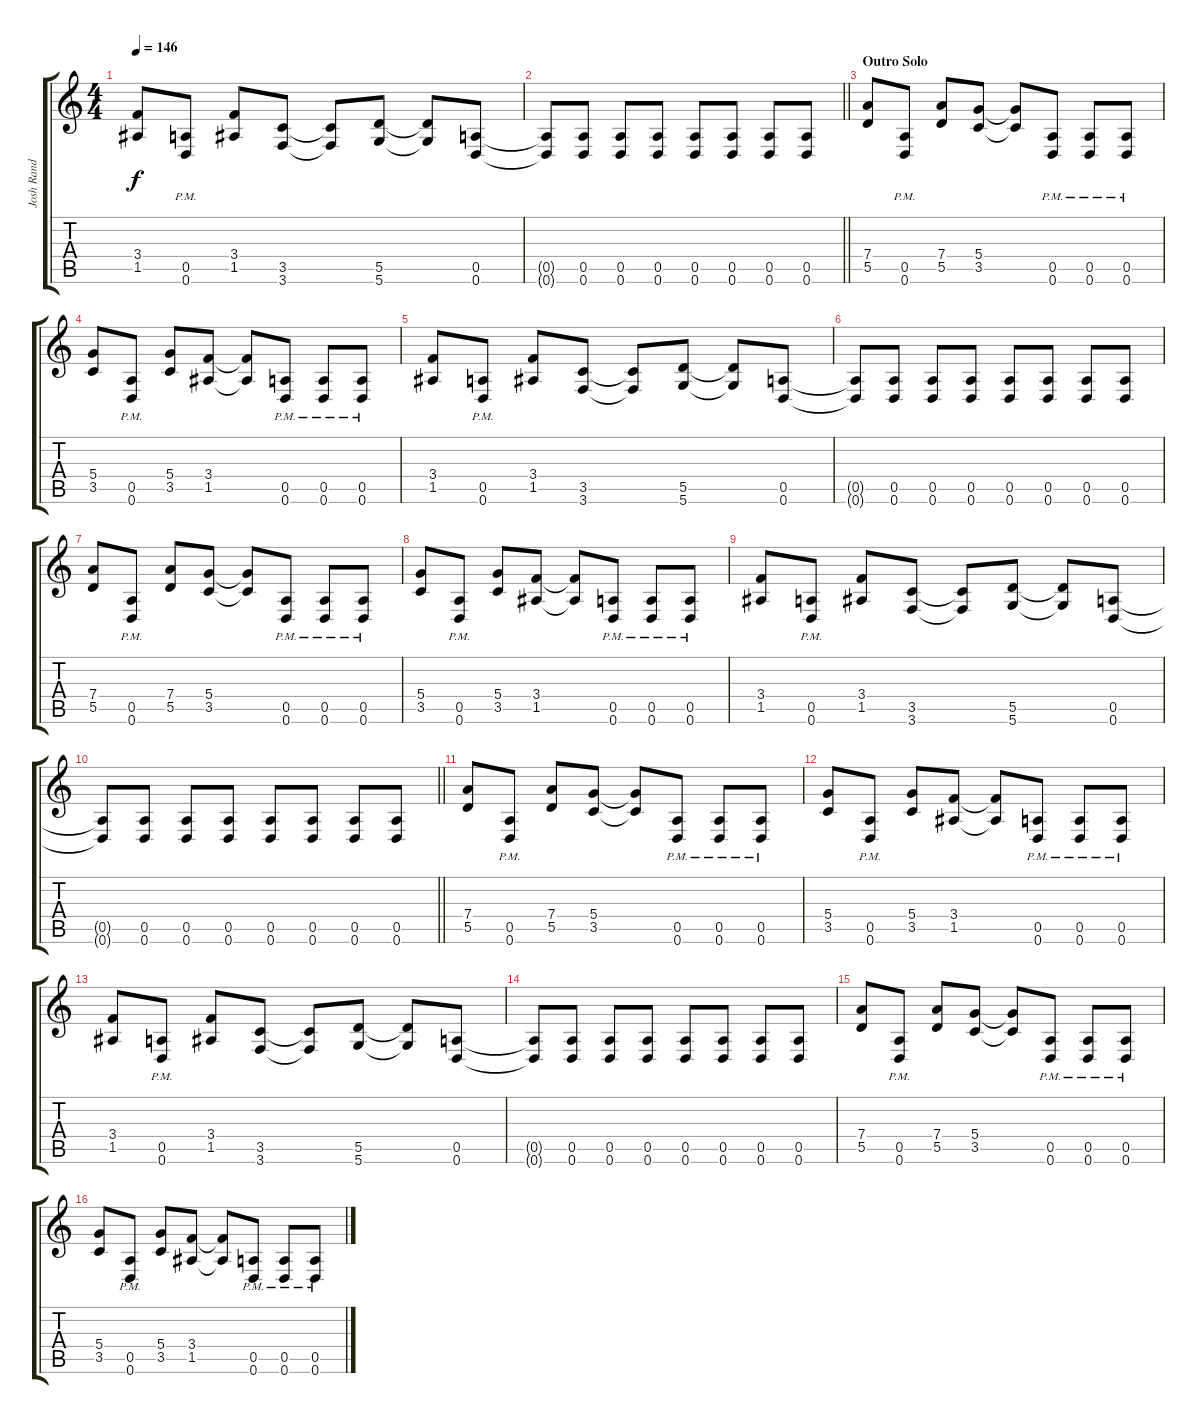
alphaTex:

\track ("Josh Rand" "Josh Rand") {instrument distortionguitar}
\staff {score tabs}
\tuning (E4 B3 G3 D3 A2 D2) {hide}
\ts (4 4)
\tempo 146
\clef g2
\ks c
(3.4 1.5).8{dy f} (0.5{pm} 0.6{pm}).8 (3.4 1.5).8 (3.5 3.6).8 (3.5{t} 3.6{t}).8 (5.5 5.6).8 (5.5{t} 5.6{t}).8 (0.5 0.6).8 |
\barLineRight lightlight
(0.5{t} 0.6{t}).8 (0.5 0.6).8 (0.5 0.6).8 (0.5 0.6).8 (0.5 0.6).8 (0.5 0.6).8 (0.5 0.6).8 (0.5 0.6).8 |
\section ("" "Outro Solo")
(7.4 5.5).8 (0.5{pm} 0.6{pm}).8 (7.4 5.5).8 (5.4 3.5).8 (5.4{t} 3.5{t}).8 (0.5{pm} 0.6{pm}).8 (0.5{pm} 0.6{pm}).8 (0.5{pm} 0.6{pm}).8 |
(5.4 3.5).8 (0.5{pm} 0.6{pm}).8 (5.4 3.5).8 (3.4 1.5).8 (3.4{t} 1.5{t}).8 (0.5{pm} 0.6{pm}).8 (0.5{pm} 0.6{pm}).8 (0.5{pm} 0.6{pm}).8 |
(3.4 1.5).8 (0.5{pm} 0.6{pm}).8 (3.4 1.5).8 (3.5 3.6).8 (3.5{t} 3.6{t}).8 (5.5 5.6).8 (5.5{t} 5.6{t}).8 (0.5 0.6).8 |
(0.5{t} 0.6{t}).8 (0.5 0.6).8 (0.5 0.6).8 (0.5 0.6).8 (0.5 0.6).8 (0.5 0.6).8 (0.5 0.6).8 (0.5 0.6).8 |
(7.4 5.5).8 (0.5{pm} 0.6{pm}).8 (7.4 5.5).8 (5.4 3.5).8 (5.4{t} 3.5{t}).8 (0.5{pm} 0.6{pm}).8 (0.5{pm} 0.6{pm}).8 (0.5{pm} 0.6{pm}).8 |
(5.4 3.5).8 (0.5{pm} 0.6{pm}).8 (5.4 3.5).8 (3.4 1.5).8 (3.4{t} 1.5{t}).8 (0.5{pm} 0.6{pm}).8 (0.5{pm} 0.6{pm}).8 (0.5{pm} 0.6{pm}).8 |
(3.4 1.5).8 (0.5{pm} 0.6{pm}).8 (3.4 1.5).8 (3.5 3.6).8 (3.5{t} 3.6{t}).8 (5.5 5.6).8 (5.5{t} 5.6{t}).8 (0.5 0.6).8 |
\barLineRight lightlight
(0.5{t} 0.6{t}).8 (0.5 0.6).8 (0.5 0.6).8 (0.5 0.6).8 (0.5 0.6).8 (0.5 0.6).8 (0.5 0.6).8 (0.5 0.6).8 |
(7.4 5.5).8 (0.5{pm} 0.6{pm}).8 (7.4 5.5).8 (5.4 3.5).8 (5.4{t} 3.5{t}).8 (0.5{pm} 0.6{pm}).8 (0.5{pm} 0.6{pm}).8 (0.5{pm} 0.6{pm}).8 |
(5.4 3.5).8 (0.5{pm} 0.6{pm}).8 (5.4 3.5).8 (3.4 1.5).8 (3.4{t} 1.5{t}).8 (0.5{pm} 0.6{pm}).8 (0.5{pm} 0.6{pm}).8 (0.5{pm} 0.6{pm}).8 |
(3.4 1.5).8 (0.5{pm} 0.6{pm}).8 (3.4 1.5).8 (3.5 3.6).8 (3.5{t} 3.6{t}).8 (5.5 5.6).8 (5.5{t} 5.6{t}).8 (0.5 0.6).8 |
(0.5{t} 0.6{t}).8 (0.5 0.6).8 (0.5 0.6).8 (0.5 0.6).8 (0.5 0.6).8 (0.5 0.6).8 (0.5 0.6).8 (0.5 0.6).8 |
(7.4 5.5).8 (0.5{pm} 0.6{pm}).8 (7.4 5.5).8 (5.4 3.5).8 (5.4{t} 3.5{t}).8 (0.5{pm} 0.6{pm}).8 (0.5{pm} 0.6{pm}).8 (0.5{pm} 0.6{pm}).8 |
(5.4 3.5).8 (0.5{pm} 0.6{pm}).8 (5.4 3.5).8 (3.4 1.5).8 (3.4{t} 1.5{t}).8 (0.5{pm} 0.6{pm}).8 (0.5{pm} 0.6{pm}).8 (0.5{pm} 0.6{pm}).8
